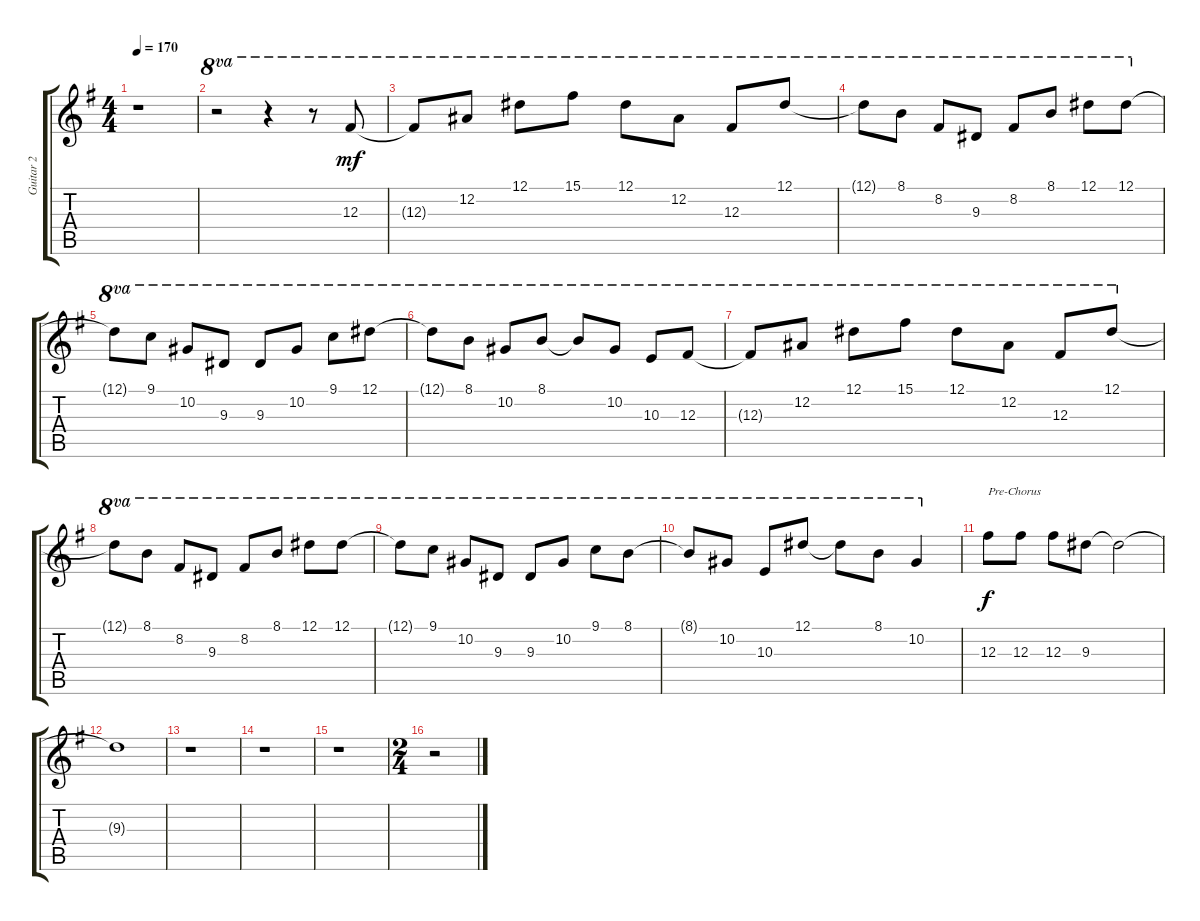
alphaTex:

\track ("Guitar 2" "Guitar 2") {instrument distortionguitar}
\staff {score tabs}
\tuning (Eb4 Bb3 Gb3 Db3 Ab2 Eb2) {hide}
\ts (4 4)
\tempo 170
\clef g2
\ks g
r.1{dy f} |
r.2{ot 8va} r.4{ot 8va} r.8{ot 8va} 12.3.8{ot 8va dy mf} |
12.3{t}.8{ot 8va} 12.2.8{ot 8va} 12.1.8{ot 8va} 15.1.8{ot 8va} 12.1.8{ot 8va} 12.2.8{ot 8va} 12.3.8{ot 8va} 12.1.8{ot 8va} |
12.1{t}.8{ot 8va} 8.1.8{ot 8va} 8.2.8{ot 8va} 9.3.8{ot 8va} 8.2.8{ot 8va} 8.1.8{ot 8va} 12.1.8{ot 8va} 12.1.8{ot 8va} |
12.1{t}.8{ot 8va} 9.1.8{ot 8va} 10.2.8{ot 8va} 9.3.8{ot 8va} 9.3.8{ot 8va} 10.2.8{ot 8va} 9.1.8{ot 8va} 12.1.8{ot 8va} |
12.1{t}.8{ot 8va} 8.1.8{ot 8va} 10.2.8{ot 8va} 8.1.8{ot 8va} 8.1{t}.8{ot 8va} 10.2.8{ot 8va} 10.3.8{ot 8va} 12.3.8{ot 8va} |
12.3{t}.8{ot 8va} 12.2.8{ot 8va} 12.1.8{ot 8va} 15.1.8{ot 8va} 12.1.8{ot 8va} 12.2.8{ot 8va} 12.3.8{ot 8va} 12.1.8{ot 8va} |
12.1{t}.8{ot 8va} 8.1.8{ot 8va} 8.2.8{ot 8va} 9.3.8{ot 8va} 8.2.8{ot 8va} 8.1.8{ot 8va} 12.1.8{ot 8va} 12.1.8{ot 8va} |
12.1{t}.8{ot 8va} 9.1.8{ot 8va} 10.2.8{ot 8va} 9.3.8{ot 8va} 9.3.8{ot 8va} 10.2.8{ot 8va} 9.1.8{ot 8va} 8.1.8{ot 8va} |
8.1{t}.8{ot 8va} 10.2.8{ot 8va} 10.3.8{ot 8va} 12.1.8{ot 8va} 12.1{t}.8{ot 8va} 8.1.8{ot 8va} 10.2.4{ot 8va} |
12.3.8{txt "Pre-Chorus" dy f} 12.3.8 12.3.8 9.3.8 9.3{t}.2 |
9.3{t}.1 |
r.1 |
r.1 |
r.1 |
\ts (2 4)
r.2
